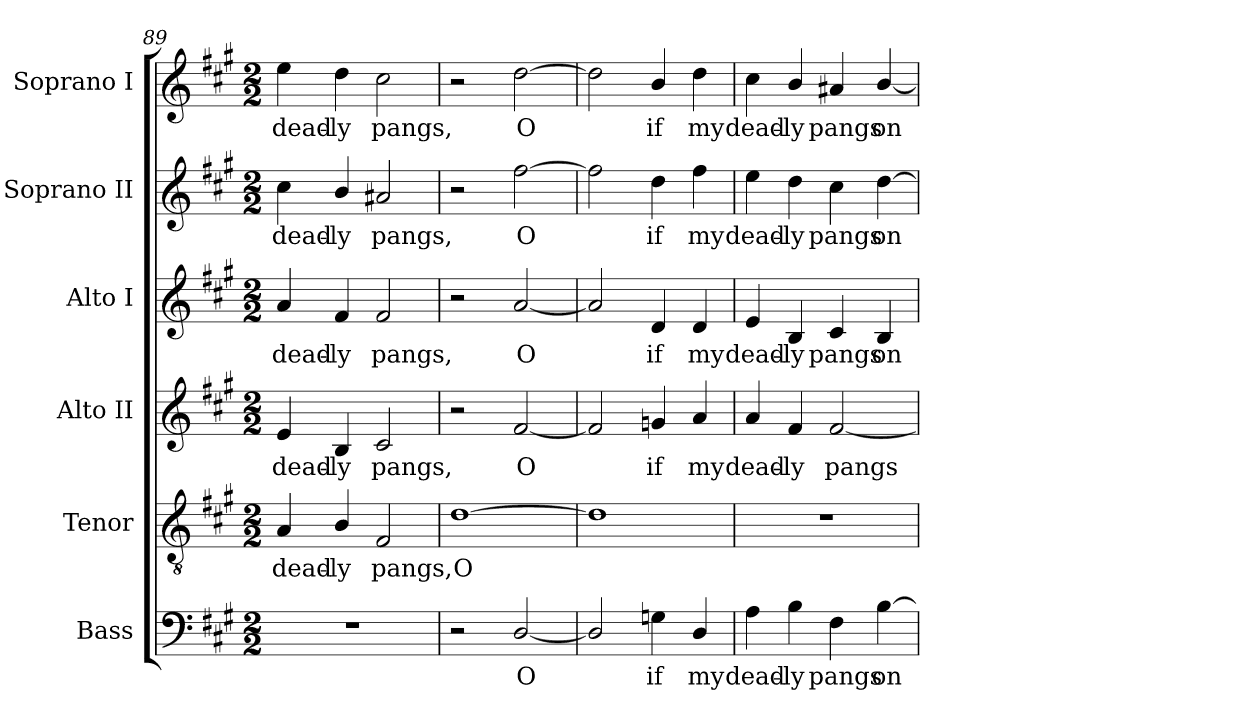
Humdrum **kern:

**kern	**text	**kern	**text	**kern	**text	**kern	**text	**kern	**text	**kern	**text
*part6	*part6	*part5	*part5	*part4	*part4	*part3	*part3	*part2	*part2	*part1	*part1
*staff6	*staff6	*staff5	*staff5	*staff4	*staff4	*staff3	*staff3	*staff2	*staff2	*staff1	*staff1
*I"Bass	*	*I"Tenor	*	*I"Alto II	*	*I"Alto I	*	*I"Soprano II	*	*I"Soprano I	*
*I'B	*	*I'T.	*	*I'A.	*	*I'A I	*	*I'S II	*	*I'S I	*
*clefF4	*	*clefGv2	*	*clefG2	*	*clefG2	*	*clefG2	*	*clefG2	*
*	*	*ITrd7c12	*	*	*	*	*	*	*	*	*
*k[f#c#g#]	*	*k[f#c#g#]	*	*k[f#c#g#]	*	*k[f#c#g#]	*	*k[f#c#g#]	*	*k[f#c#g#]	*
*A:	*	*A:	*	*A:	*	*A:	*	*A:	*	*A:	*
*M2/2	*	*M2/2	*	*M2/2	*	*M2/2	*	*M2/2	*	*M2/2	*
=89	=89	=89	=89	=89	=89	=89	=89	=89	=89	=89	=89
!	!	!	!LO:LY:b:color=#000000	!	!	!	!	!	!	!	!
!	!	!	!	!	!LO:LY:b:color=#000000	!	!	!	!	!	!
!	!	!	!	!	!	!	!LO:LY:b:color=#000000	!	!	!	!
!	!	!	!	!	!	!	!	!	!LO:LY:b:color=#000000	!	!
!	!	!	!	!	!	!	!	!	!	!	!LO:LY:b:color=#000000
1r	.	4AAi/	dead-	4ei/	dead-	4ai/	dead-	4cc#i\	dead-	4eei\	dead-
!	!	!	!LO:LY:b:color=#000000	!	!	!	!	!	!	!	!
!	!	!	!	!	!LO:LY:b:color=#000000	!	!	!	!	!	!
!	!	!	!	!	!	!	!LO:LY:b:color=#000000	!	!	!	!
!	!	!	!	!	!	!	!	!	!LO:LY:b:color=#000000	!	!
!	!	!	!	!	!	!	!	!	!	!	!LO:LY:b:color=#000000
.	.	4BBi/	-ly	4Bi/	-ly	4f#i/	-ly	4bi/	-ly	4ddi\	-ly
!	!	!	!LO:LY:b:color=#000000	!	!	!	!	!	!	!	!
!	!	!	!	!	!LO:LY:b:color=#000000	!	!	!	!	!	!
!	!	!	!	!	!	!	!LO:LY:b:color=#000000	!	!	!	!
!	!	!	!	!	!	!	!	!	!LO:LY:b:color=#000000	!	!
!	!	!	!	!	!	!	!	!	!	!	!LO:LY:b:color=#000000
.	.	2FF#i/	pangs,	2c#i/	pangs,	2f#i/	pangs,	2a#Xi/	pangs,	2cc#i\	pangs,
=90	=90	=90	=90	=90	=90	=90	=90	=90	=90	=90	=90
!	!	!	!LO:LY:b:color=#000000	!	!	!	!	!	!	!	!
2r	.	[1Di	O	2r	.	2r	.	2r	.	2r	.
!	!LO:LY:b:color=#000000	!	!	!	!	!	!	!	!	!	!
!	!	!	!	!	!LO:LY:b:color=#000000	!	!	!	!	!	!
!	!	!	!	!	!	!	!LO:LY:b:color=#000000	!	!	!	!
!	!	!	!	!	!	!	!	!	!LO:LY:b:color=#000000	!	!
!	!	!	!	!	!	!	!	!	!	!	!LO:LY:b:color=#000000
[2Di/	O	.	.	[2f#i/	O	[2ai/	O	[2ff#i\	O	[2ddi\	O
=91	=91	=91	=91	=91	=91	=91	=91	=91	=91	=91	=91
2Di/]	.	1Di]	.	2f#i/]	.	2ai/]	.	2ff#i\]	.	2ddi\]	.
!	!LO:LY:b:color=#000000	!	!	!	!	!	!	!	!	!	!
!	!	!	!	!	!LO:LY:b:color=#000000	!	!	!	!	!	!
!	!	!	!	!	!	!	!LO:LY:b:color=#000000	!	!	!	!
!	!	!	!	!	!	!	!	!	!LO:LY:b:color=#000000	!	!
!	!	!	!	!	!	!	!	!	!	!	!LO:LY:b:color=#000000
4Gni\	if	.	.	4gni/	if	4di/	if	4ddi\	if	4bi/	if
!	!LO:LY:b:color=#000000	!	!	!	!	!	!	!	!	!	!
!	!	!	!	!	!LO:LY:b:color=#000000	!	!	!	!	!	!
!	!	!	!	!	!	!	!LO:LY:b:color=#000000	!	!	!	!
!	!	!	!	!	!	!	!	!	!LO:LY:b:color=#000000	!	!
!	!	!	!	!	!	!	!	!	!	!	!LO:LY:b:color=#000000
4Di/	my	.	.	4ai/	my	4di/	my	4ff#i\	my	4ddi\	my
!!LO:PB:g=z
=92	=92	=92	=92	=92	=92	=92	=92	=92	=92	=92	=92
!	!LO:LY:b:color=#000000	!	!	!	!	!	!	!	!	!	!
!	!	!	!	!	!LO:LY:b:color=#000000	!	!	!	!	!	!
!	!	!	!	!	!	!	!LO:LY:b:color=#000000	!	!	!	!
!	!	!	!	!	!	!	!	!	!LO:LY:b:color=#000000	!	!
!	!	!	!	!	!	!	!	!	!	!	!LO:LY:b:color=#000000
4Ai\	dead-	1r	.	4ai/	dead-	4ei/	dead-	4eei\	dead-	4cc#i\	dead-
!	!LO:LY:b:color=#000000	!	!	!	!	!	!	!	!	!	!
!	!	!	!	!	!LO:LY:b:color=#000000	!	!	!	!	!	!
!	!	!	!	!	!	!	!LO:LY:b:color=#000000	!	!	!	!
!	!	!	!	!	!	!	!	!	!LO:LY:b:color=#000000	!	!
!	!	!	!	!	!	!	!	!	!	!	!LO:LY:b:color=#000000
4Bi\	-ly	.	.	4f#i/	-ly	4Bi/	-ly	4ddi\	-ly	4bi/	-ly
!	!LO:LY:b:color=#000000	!	!	!	!	!	!	!	!	!	!
!	!	!	!	!	!LO:LY:b:color=#000000	!	!	!	!	!	!
!	!	!	!	!	!	!	!LO:LY:b:color=#000000	!	!	!	!
!	!	!	!	!	!	!	!	!	!LO:LY:b:color=#000000	!	!
!	!	!	!	!	!	!	!	!	!	!	!LO:LY:b:color=#000000
4F#i\	pangs	.	.	[2f#i/	pangs	4c#i/	pangs	4cc#i\	pangs	4a#Xi/	pangs
!	!LO:LY:b:color=#000000	!	!	!	!	!	!	!	!	!	!
!	!	!	!	!	!	!	!LO:LY:b:color=#000000	!	!	!	!
!	!	!	!	!	!	!	!	!	!LO:LY:b:color=#000000	!	!
!	!	!	!	!	!	!	!	!	!	!	!LO:LY:b:color=#000000
[4Bi\	on-	.	.	.	.	4Bi/	on-	[4ddi\	on-	[4bi/	on-
=	=	=	=	=	=	=	=	=	=	=	=
*-	*-	*-	*-	*-	*-	*-	*-	*-	*-	*-	*-
